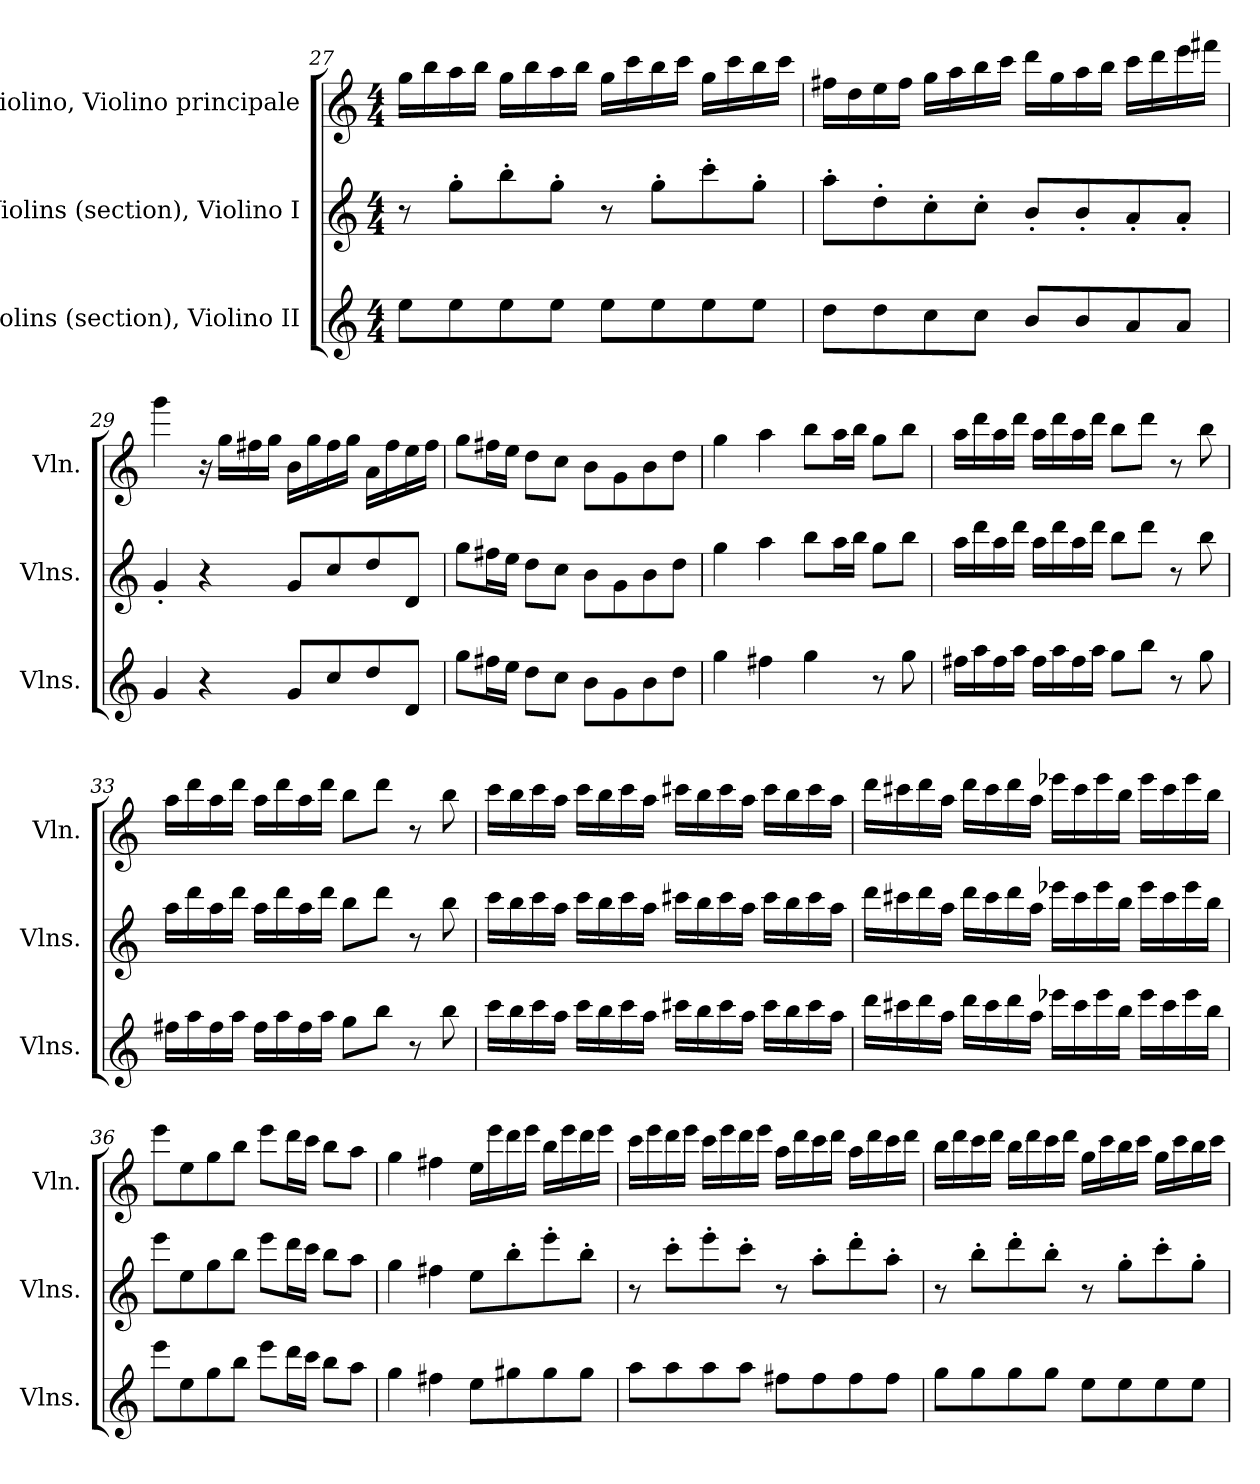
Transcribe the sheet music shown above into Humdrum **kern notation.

**kern	**kern	**kern
*part3	*part2	*part1
*staff3	*staff2	*staff1
*I"Violins (section), Violino II	*I"Violins (section), Violino I	*I"Violino, Violino principale
*I'Vlns.	*I'Vlns.	*I'Vln.
!!LO:LB:g=z
*clefG2	*clefG2	*clefG2
*k[]	*k[]	*k[]
*M4/4	*M4/4	*M4/4
=27	=27	=27
8ee\L	8r	16gg\LL
.	.	16bb\
8ee\	8gg'\L	16aa\
.	.	16bb\JJ
8ee\	8bb'\	16gg\LL
.	.	16bb\
8ee\J	8gg'\J	16aa\
.	.	16bb\JJ
8ee\L	8r	16gg\LL
.	.	16ccc\
8ee\	8gg'\L	16bb\
.	.	16ccc\JJ
8ee\	8ccc'\	16gg\LL
.	.	16ccc\
8ee\J	8gg'\J	16bb\
.	.	16ccc\JJ
=28	=28	=28
8dd\L	8aa'\L	16ff#X\LL
.	.	16dd\
8dd\	8dd'\	16ee\
.	.	16ff#\JJ
8cc\	8cc'\	16gg\LL
.	.	16aa\
8cc\J	8cc'\J	16bb\
.	.	16ccc\JJ
8b/L	8b'/L	16ddd\LL
.	.	16gg\
8b/	8b'/	16aa\
.	.	16bb\JJ
8a/	8a'/	16ccc\LL
.	.	16ddd\
8a/J	8a'/J	16eee\
.	.	16fff#X\JJ
!!LO:LB:g=z
=29	=29	=29
4g/	4g'/	4ggg\
4r	4r	16r
.	.	16gg\LL
.	.	16ff#X\
.	.	16gg\JJ
8g/L	8g/L	16b\LL
.	.	16gg\
8cc/	8cc/	16ff#\
.	.	16gg\JJ
8dd/	8dd/	16a\LL
.	.	16ff#\
8d/J	8d/J	16ee\
.	.	16ff#\JJ
=30	=30	=30
8gg\L	8gg\L	8gg\L
16ff#X\L	16ff#X\L	16ff#X\L
16ee\JJ	16ee\JJ	16ee\JJ
8dd\L	8dd\L	8dd\L
8cc\J	8cc\J	8cc\J
8b\L	8b\L	8b\L
8g\	8g\	8g\
8b\	8b\	8b\
8dd\J	8dd\J	8dd\J
=31	=31	=31
4gg\	4gg\	4gg\
4ff#X\	4aa\	4aa\
4gg\	8bb\L	8bb\L
.	16aa\L	16aa\L
.	16bb\JJ	16bb\JJ
8r	8gg\L	8gg\L
8gg\	8bb\J	8bb\J
!!LO:LB:g=z
=32	=32	=32
16ff#X\LL	16aa\LL	16aa\LL
16aa\	16ddd\	16ddd\
16ff#\	16aa\	16aa\
16aa\JJ	16ddd\JJ	16ddd\JJ
16ff#\LL	16aa\LL	16aa\LL
16aa\	16ddd\	16ddd\
16ff#\	16aa\	16aa\
16aa\JJ	16ddd\JJ	16ddd\JJ
8gg\L	8bb\L	8bb\L
8bb\J	8ddd\J	8ddd\J
8r	8r	8r
8gg\	8bb\	8bb\
=33	=33	=33
16ff#X\LL	16aa\LL	16aa\LL
16aa\	16ddd\	16ddd\
16ff#\	16aa\	16aa\
16aa\JJ	16ddd\JJ	16ddd\JJ
16ff#\LL	16aa\LL	16aa\LL
16aa\	16ddd\	16ddd\
16ff#\	16aa\	16aa\
16aa\JJ	16ddd\JJ	16ddd\JJ
8gg\L	8bb\L	8bb\L
8bb\J	8ddd\J	8ddd\J
8r	8r	8r
8bb\	8bb\	8bb\
!!LO:PB:g=z
=34	=34	=34
16ccc\LL	16ccc\LL	16ccc\LL
16bb\	16bb\	16bb\
16ccc\	16ccc\	16ccc\
16aa\JJ	16aa\JJ	16aa\JJ
16ccc\LL	16ccc\LL	16ccc\LL
16bb\	16bb\	16bb\
16ccc\	16ccc\	16ccc\
16aa\JJ	16aa\JJ	16aa\JJ
16ccc#X\LL	16ccc#X\LL	16ccc#X\LL
16bb\	16bb\	16bb\
16ccc#\	16ccc#\	16ccc#\
16aa\JJ	16aa\JJ	16aa\JJ
16ccc#\LL	16ccc#\LL	16ccc#\LL
16bb\	16bb\	16bb\
16ccc#\	16ccc#\	16ccc#\
16aa\JJ	16aa\JJ	16aa\JJ
=35	=35	=35
16ddd\LL	16ddd\LL	16ddd\LL
16ccc#X\	16ccc#X\	16ccc#X\
16ddd\	16ddd\	16ddd\
16aa\JJ	16aa\JJ	16aa\JJ
16ddd\LL	16ddd\LL	16ddd\LL
16ccc#\	16ccc#\	16ccc#\
16ddd\	16ddd\	16ddd\
16aa\JJ	16aa\JJ	16aa\JJ
16eee-X\LL	16eee-X\LL	16eee-X\LL
16ccc#\	16ccc#\	16ccc#\
16eee-\	16eee-\	16eee-\
16bb\JJ	16bb\JJ	16bb\JJ
16eee-\LL	16eee-\LL	16eee-\LL
16ccc#\	16ccc#\	16ccc#\
16eee-\	16eee-\	16eee-\
16bb\JJ	16bb\JJ	16bb\JJ
!!LO:LB:g=z
=36	=36	=36
8eee\L	8eee\L	8eee\L
8ee\	8ee\	8ee\
8gg\	8gg\	8gg\
8bb\J	8bb\J	8bb\J
8eee\L	8eee\L	8eee\L
16ddd\L	16ddd\L	16ddd\L
16ccc\JJ	16ccc\JJ	16ccc\JJ
8bb\L	8bb\L	8bb\L
8aa\J	8aa\J	8aa\J
=37	=37	=37
4gg\	4gg\	4gg\
4ff#X\	4ff#X\	4ff#X\
8ee\L	8ee\L	16ee\LL
.	.	16eee\
8gg#X\	8bb'\	16ddd\
.	.	16eee\JJ
8gg#\	8eee'\	16bb\LL
.	.	16eee\
8gg#\J	8bb'\J	16ddd\
.	.	16eee\JJ
=38	=38	=38
8aa\L	8r	16ccc\LL
.	.	16eee\
8aa\	8ccc'\L	16ddd\
.	.	16eee\JJ
8aa\	8eee'\	16ccc\LL
.	.	16eee\
8aa\J	8ccc'\J	16ddd\
.	.	16eee\JJ
8ff#X\L	8r	16aa\LL
.	.	16ddd\
8ff#\	8aa'\L	16ccc\
.	.	16ddd\JJ
8ff#\	8ddd'\	16aa\LL
.	.	16ddd\
8ff#\J	8aa'\J	16ccc\
.	.	16ddd\JJ
!!LO:LB:g=z
=39	=39	=39
8gg\L	8r	16bb\LL
.	.	16ddd\
8gg\	8bb'\L	16ccc\
.	.	16ddd\JJ
8gg\	8ddd'\	16bb\LL
.	.	16ddd\
8gg\J	8bb'\J	16ccc\
.	.	16ddd\JJ
8ee\L	8r	16gg\LL
.	.	16ccc\
8ee\	8gg'\L	16bb\
.	.	16ccc\JJ
8ee\	8ccc'\	16gg\LL
.	.	16ccc\
8ee\J	8gg'\J	16bb\
.	.	16ccc\JJ
=	=	=
*-	*-	*-
